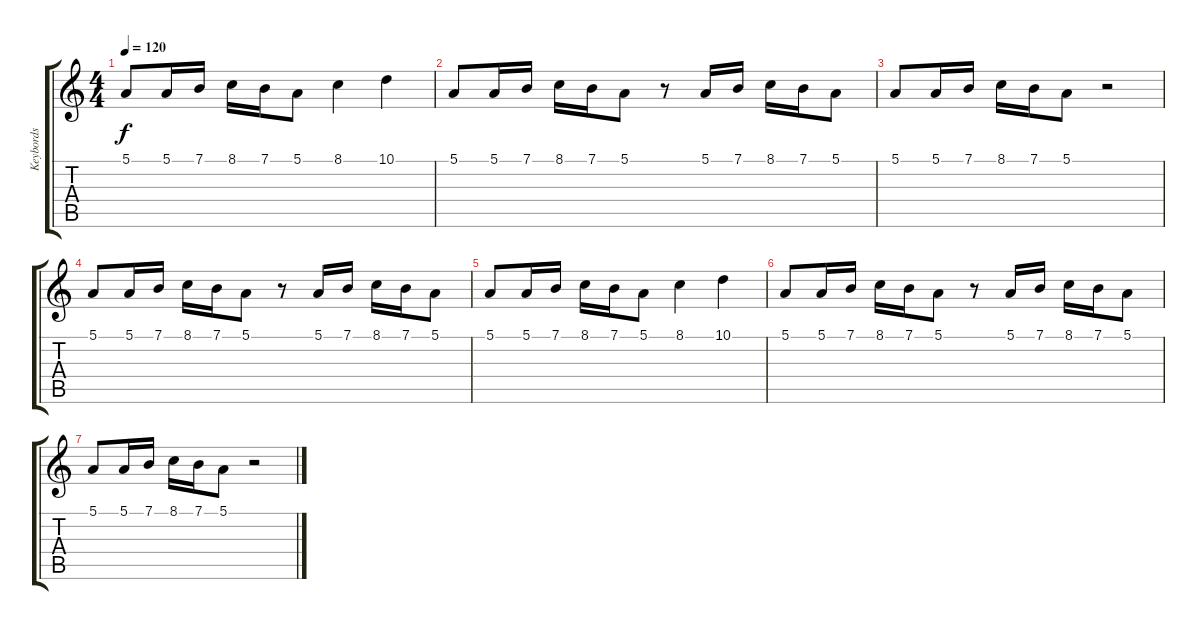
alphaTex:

\track ("Keybords" "Keybords") {instrument cello}
\staff {score tabs}
\tuning (E4 B3 G3 D3 A2 E2) {hide}
\ts (4 4)
\tempo 120
\clef g2
\ks c
5.1.8{dy f} 5.1.16 7.1.16 8.1.16 7.1.16 5.1.8 8.1.4 10.1.4 |
5.1.8 5.1.16 7.1.16 8.1.16 7.1.16 5.1.8 r.8 5.1.16 7.1.16 8.1.16 7.1.16 5.1.8 |
5.1.8 5.1.16 7.1.16 8.1.16 7.1.16 5.1.8 r.2 |
5.1.8 5.1.16 7.1.16 8.1.16 7.1.16 5.1.8 r.8 5.1.16 7.1.16 8.1.16 7.1.16 5.1.8 |
5.1.8 5.1.16 7.1.16 8.1.16 7.1.16 5.1.8 8.1.4 10.1.4 |
5.1.8 5.1.16 7.1.16 8.1.16 7.1.16 5.1.8 r.8 5.1.16 7.1.16 8.1.16 7.1.16 5.1.8 |
5.1.8 5.1.16 7.1.16 8.1.16 7.1.16 5.1.8 r.2
